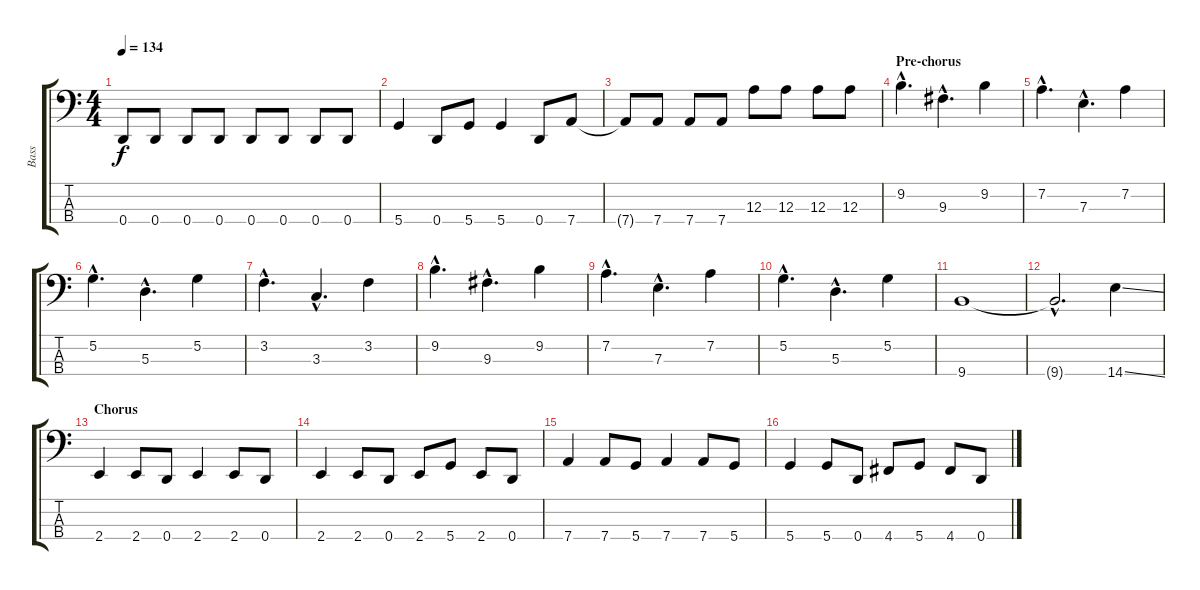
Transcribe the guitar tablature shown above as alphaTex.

\track ("Bass" "Bass") {instrument electricbassfinger}
\staff {score tabs}
\tuning (G2 D2 A1 D1) {hide}
\ts (4 4)
\tempo 134
\clef f4
\ks c
0.4.8{dy f} 0.4.8 0.4.8 0.4.8 0.4.8 0.4.8 0.4.8 0.4.8 |
5.4.4 0.4.8 5.4.8 5.4.4 0.4.8 7.4.8 |
7.4{t}.8 7.4.8 7.4.8 7.4.8 12.3.8 12.3.8 12.3.8 12.3.8 |
\section ("" "Pre-chorus")
9.2{hac}.4{d} 9.3{hac}.4{d} 9.2.4 |
7.2{hac}.4{d} 7.3{hac}.4{d} 7.2.4 |
5.2{hac}.4{d} 5.3{hac}.4{d} 5.2.4 |
3.2{hac}.4{d} 3.3{hac}.4{d} 3.2.4 |
9.2{hac}.4{d} 9.3{hac}.4{d} 9.2.4 |
7.2{hac}.4{d} 7.3{hac}.4{d} 7.2.4 |
5.2{hac}.4{d} 5.3{hac}.4{d} 5.2.4 |
9.4.1 |
9.4{hac t}.2{d} 14.4{ss}.4 |
\section ("" "Chorus")
2.4.4 2.4.8 0.4.8 2.4.4 2.4.8 0.4.8 |
2.4.4 2.4.8 0.4.8 2.4.8 5.4.8 2.4.8 0.4.8 |
7.4.4 7.4.8 5.4.8 7.4.4 7.4.8 5.4.8 |
5.4.4 5.4.8 0.4.8 4.4.8 5.4.8 4.4.8 0.4.8
